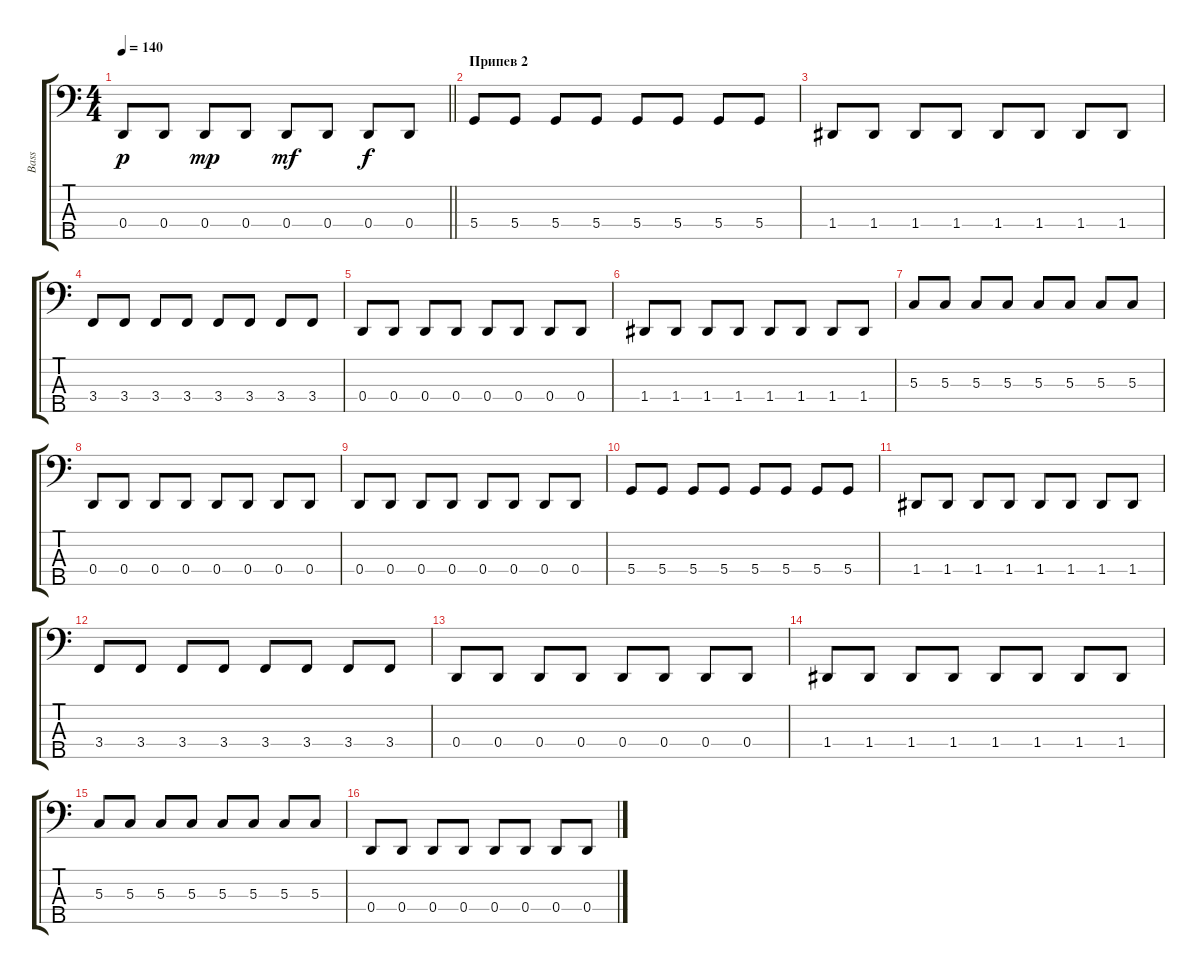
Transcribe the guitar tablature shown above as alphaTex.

\track ("Bass" "Bass") {instrument electricbassfinger}
\staff {score tabs}
\tuning (F2 C2 G1 D1 A0) {hide}
\ts (4 4)
\tempo 140
\clef f4
\barLineRight lightlight
\ks c
0.4.8{dy p} 0.4.8 0.4.8{dy mp} 0.4.8 0.4.8{dy mf} 0.4.8 0.4.8{dy f} 0.4.8 |
\section ("" "Припев 2")
5.4.8 5.4.8 5.4.8 5.4.8 5.4.8 5.4.8 5.4.8 5.4.8 |
1.4.8 1.4.8 1.4.8 1.4.8 1.4.8 1.4.8 1.4.8 1.4.8 |
3.4.8 3.4.8 3.4.8 3.4.8 3.4.8 3.4.8 3.4.8 3.4.8 |
0.4.8 0.4.8 0.4.8 0.4.8 0.4.8 0.4.8 0.4.8 0.4.8 |
1.4.8 1.4.8 1.4.8 1.4.8 1.4.8 1.4.8 1.4.8 1.4.8 |
5.3.8 5.3.8 5.3.8 5.3.8 5.3.8 5.3.8 5.3.8 5.3.8 |
0.4.8 0.4.8 0.4.8 0.4.8 0.4.8 0.4.8 0.4.8 0.4.8 |
0.4.8 0.4.8 0.4.8 0.4.8 0.4.8 0.4.8 0.4.8 0.4.8 |
5.4.8 5.4.8 5.4.8 5.4.8 5.4.8 5.4.8 5.4.8 5.4.8 |
1.4.8 1.4.8 1.4.8 1.4.8 1.4.8 1.4.8 1.4.8 1.4.8 |
3.4.8 3.4.8 3.4.8 3.4.8 3.4.8 3.4.8 3.4.8 3.4.8 |
0.4.8 0.4.8 0.4.8 0.4.8 0.4.8 0.4.8 0.4.8 0.4.8 |
1.4.8 1.4.8 1.4.8 1.4.8 1.4.8 1.4.8 1.4.8 1.4.8 |
5.3.8 5.3.8 5.3.8 5.3.8 5.3.8 5.3.8 5.3.8 5.3.8 |
0.4.8 0.4.8 0.4.8 0.4.8 0.4.8 0.4.8 0.4.8 0.4.8
